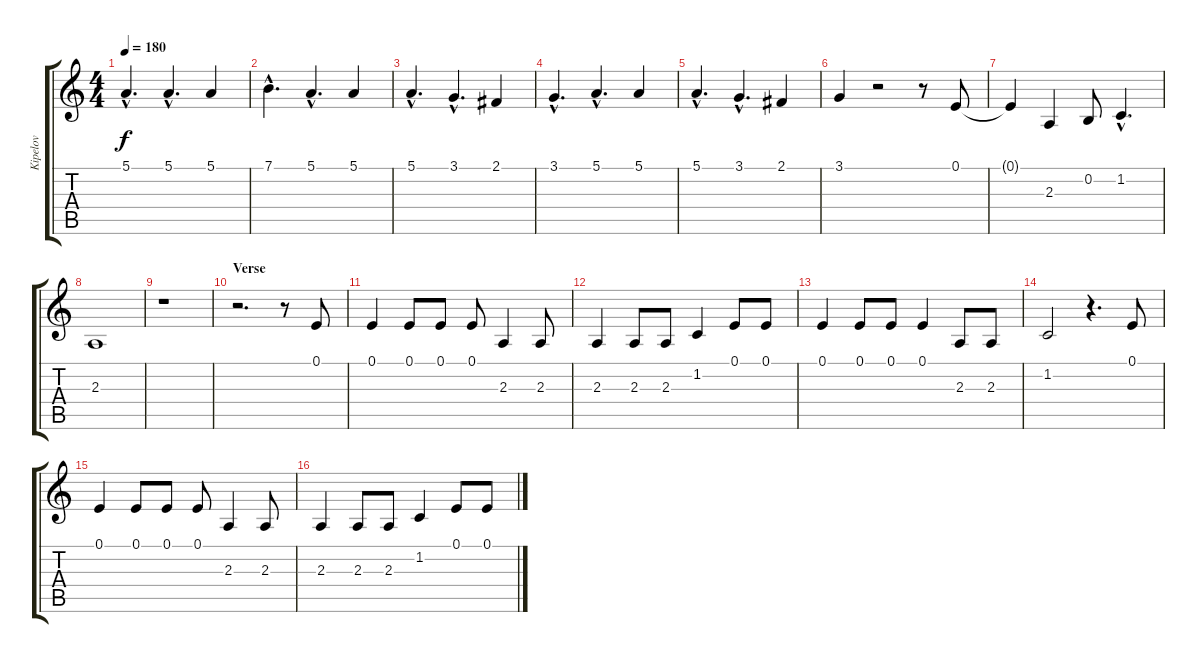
\track ("Kipelov" "Kipelov") {instrument tenorsax}
\staff {score tabs}
\tuning (E4 B3 G3 D3 A2 E2) {hide}
\ts (4 4)
\tempo 180
\clef g2
\ks c
5.1{hac}.4{d dy f} 5.1{hac}.4{d} 5.1.4 |
7.1{hac}.4{d} 5.1{hac}.4{d} 5.1.4 |
5.1{hac}.4{d} 3.1{hac}.4{d} 2.1.4 |
3.1{hac}.4{d} 5.1{hac}.4{d} 5.1.4 |
5.1{hac}.4{d} 3.1{hac}.4{d} 2.1.4 |
3.1.4 r.2 r.8 0.1.8 |
0.1{t}.4 2.3.4 0.2.8 1.2{hac}.4{d} |
2.3.1 |
r.1 |
\section ("" "Verse")
r.2{d} r.8 0.1.8 |
0.1.4 0.1.8 0.1.8 0.1.8 2.3.4 2.3.8 |
2.3.4 2.3.8 2.3.8 1.2.4 0.1.8 0.1.8 |
0.1.4 0.1.8 0.1.8 0.1.4 2.3.8 2.3.8 |
1.2.2 r.4{d} 0.1.8 |
0.1.4 0.1.8 0.1.8 0.1.8 2.3.4 2.3.8 |
2.3.4 2.3.8 2.3.8 1.2.4 0.1.8 0.1.8
